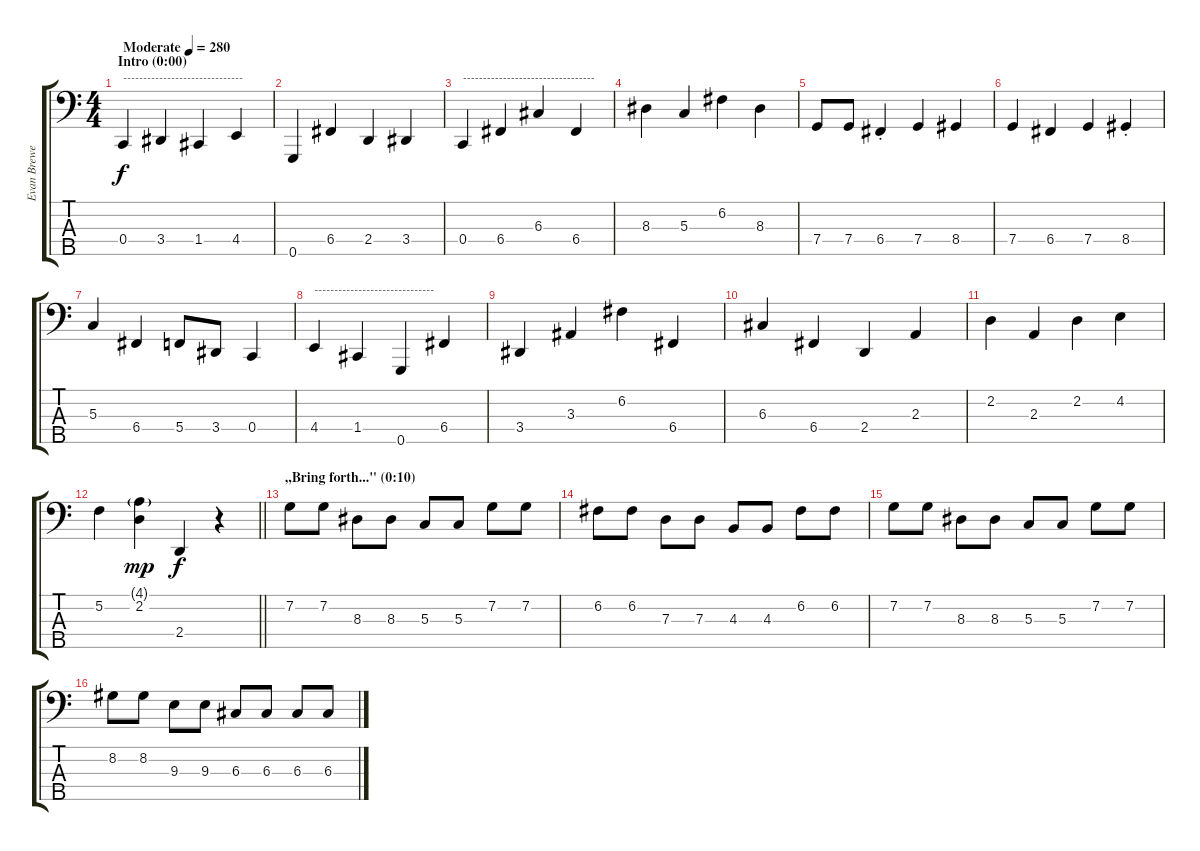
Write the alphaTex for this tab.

\track ("Evan Brewer [Bass]" "Evan Brewe") {instrument electricbasspick}
\staff {score tabs}
\tuning (F2 C2 G1 C1 G0) {hide}
\ts (4 4)
\section ("" "Intro (0:00)")
\tempo (280 "Moderate")
\clef f4
\ks c
0.4.4{txt "------------------------------" dy f instrument electricbasspick} 3.4.4 1.4.4 4.4.4 |
0.5.4 6.4.4 2.4.4 3.4.4 |
0.4.4{txt "---------------------------------"} 6.4.4 6.3.4 6.4.4 |
8.3.4 5.3.4 6.2.4 8.3.4 |
7.4.8 7.4.8 6.4{st}.4 7.4.4 8.4.4 |
7.4.4 6.4.4 7.4.4 8.4{st}.4 |
5.3.4 6.4.4 5.4.8 3.4.8 0.4.4 |
4.4.4{txt "------------------------------"} 1.4.4 0.5.4 6.4.4 |
3.4.4 3.3.4 6.2.4 6.4.4 |
6.3.4 6.4.4 2.4.4 2.3.4 |
2.2.4 2.3.4 2.2.4 4.2.4 |
\barLineRight lightlight
5.2.4 (4.1{g} 2.2).4{dy mp} 2.4.4{dy f} r.4 |
\section ("" ",,Bring forth...'' (0:10)")
7.2.8 7.2.8 8.3.8 8.3.8 5.3.8 5.3.8 7.2.8 7.2.8 |
6.2.8 6.2.8 7.3.8 7.3.8 4.3.8 4.3.8 6.2.8 6.2.8 |
7.2.8 7.2.8 8.3.8 8.3.8 5.3.8 5.3.8 7.2.8 7.2.8 |
8.2.8 8.2.8 9.3.8 9.3.8 6.3.8 6.3.8 6.3.8 6.3.8
